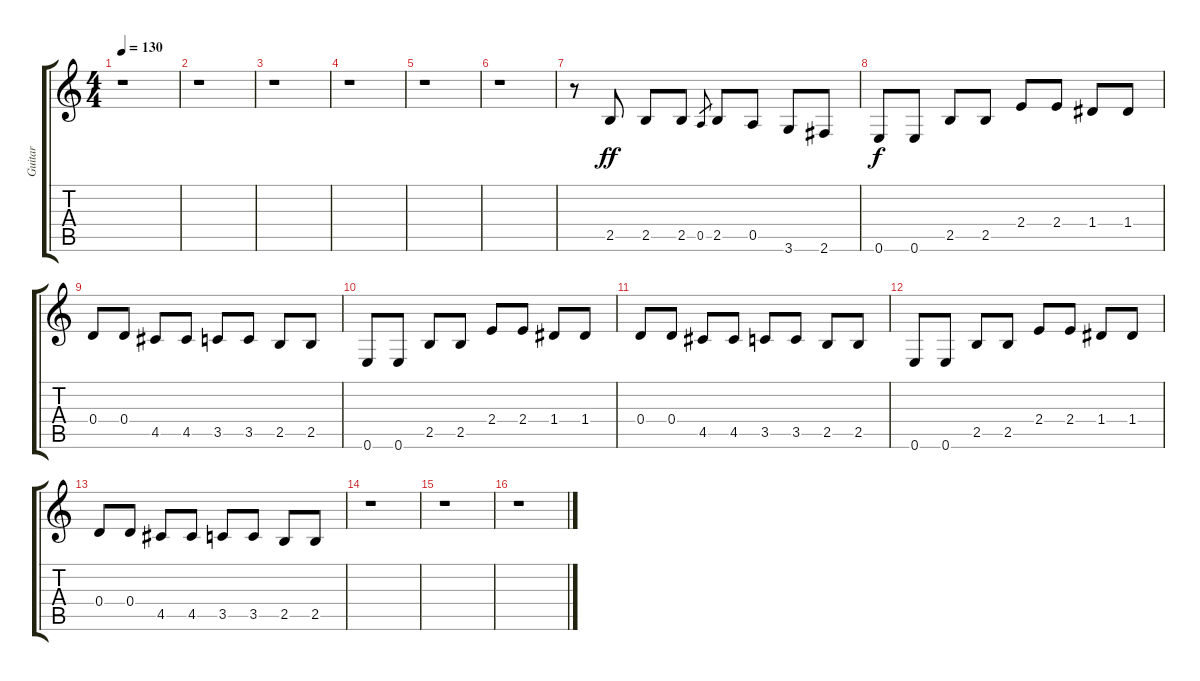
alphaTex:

\track ("Guitar" "Guitar") {instrument electricguitarmuted}
\staff {score tabs}
\tuning (E4 B3 G3 D3 A2 E2) {hide}
\ts (4 4)
\tempo 130
\clef g2
\ks c
r.1{dy f} |
r.1 |
r.1 |
r.1 |
r.1 |
r.1 |
r.8 2.5.8{dy ff} 2.5.8 2.5.8 0.5.8{gr} 2.5.8 0.5.8 3.6.8 2.6.8 |
0.6.8{dy f} 0.6.8 2.5.8 2.5.8 2.4.8 2.4.8 1.4.8 1.4.8 |
0.4.8 0.4.8 4.5.8 4.5.8 3.5.8 3.5.8 2.5.8 2.5.8 |
0.6.8 0.6.8 2.5.8 2.5.8 2.4.8 2.4.8 1.4.8 1.4.8 |
0.4.8 0.4.8 4.5.8 4.5.8 3.5.8 3.5.8 2.5.8 2.5.8 |
0.6.8 0.6.8 2.5.8 2.5.8 2.4.8 2.4.8 1.4.8 1.4.8 |
0.4.8 0.4.8 4.5.8 4.5.8 3.5.8 3.5.8 2.5.8 2.5.8 |
r.1 |
r.1 |
r.1
